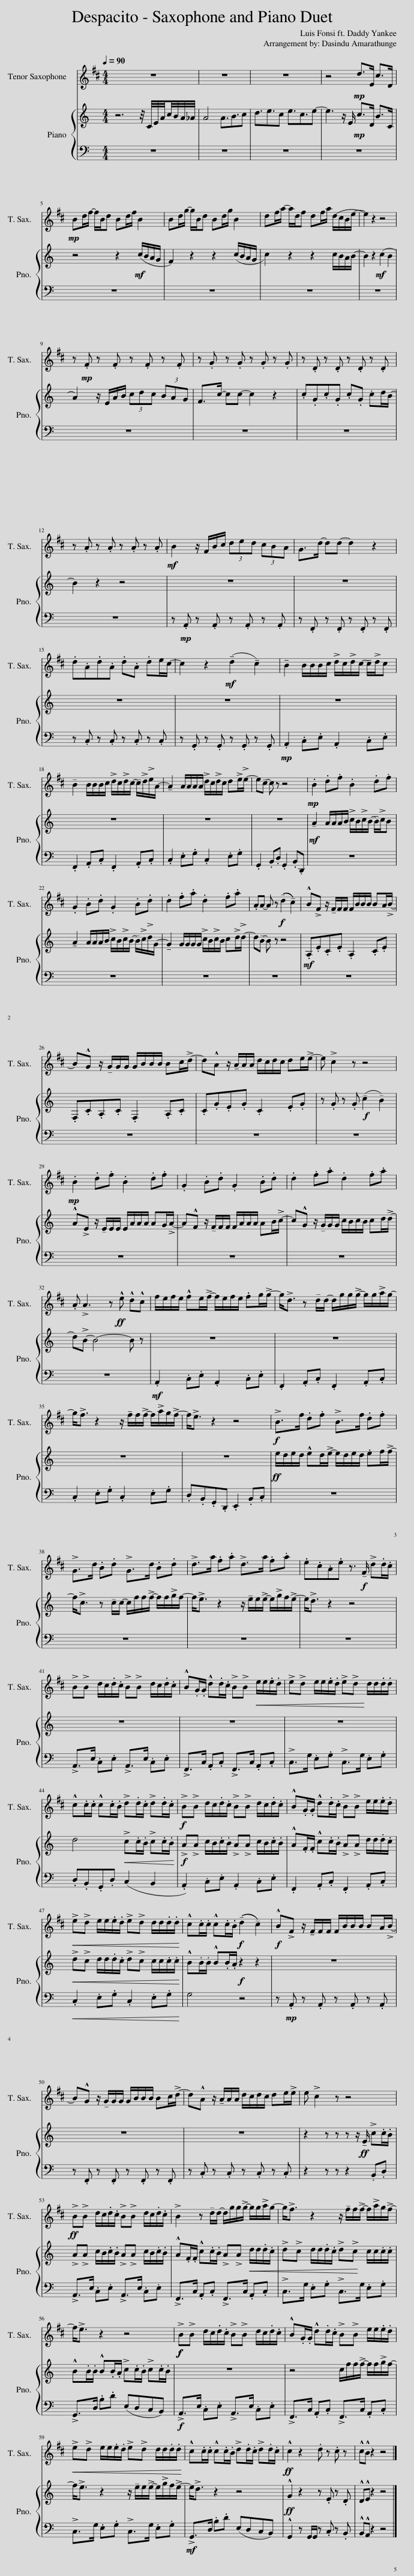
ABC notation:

X:1
%%score 1 { 2 | 3 }
L:1/8
Q:1/4=90
M:4/4
I:linebreak $
K:C
V:1 treble transpose=-14
V:2 treble
V:3 bass
V:1
[K:D] z8 | z8 | z8 | z4!mp! d>E c>D |$!mp! Bd/f/- f/B/d Bd/f/ B2 | %5
 Bd/g/- g/B/d Bd/g/ B2 | df/a/- a/d/f df/a/ (d/c/B/e/- | e2) z2 z4 |$ z!mp! .F z .F z .F z .F | z .G z .G z .G z .G | %10
 z .D z .D z .D z .D |$ z .A z .A z .A z .A |!mf! B2 z/ F/B/c/ (3ded (3cBA | G>d- dd- d2 z2 |$ .d.A.d.A .d.A .de/c/- | %15
 c2 z2!mf! (!tenuto!d2 !tenuto!c2) | !tenuto!B2 B/B/B/c/ !>!d/c/!>!d/c/- !tenuto!c/!>!d/c |$ !tenuto!B2 B/B/B/c/ !>!d/c/!>!d/c/- !tenuto!c/!>!d/!>!e/A/- | !tenuto!A2 A/A/A/A/ !>!d/c/!>!d/c/ d!>!e/!>!e/- | e!tenuto!c- c z z4 | %20
!mp! .B2 .d.f .B2 .d.f |$ .G2 .B.d .G2 .B.d | .d2 .f.a .d2 .f.a | .AA- A z!f! (((!tenuto!d2 !tenuto!c2))) | !^!B!>!F z/ !tenuto!F/F/F/ F/B/B/B/ BA/!>!B/- |$ %25
 B!^!G z/ !tenuto!G/G/G/ G/B/B/B/ Bc/!>!d/- | d!^!A z/ !tenuto!A/A/A/ d/c/d/c/ de/!>!e/- | e !>!c2 z z4 |$!mp! .B2 .d.f .B2 .d.f | .G2 .B.d .G2 .B.d | %30
 .d2 .f.a .d2 .f.a |$ .A !>!A3 z!ff! !^!e !^!d!^!c | f/e/f/e/ !^!fe/!>!f/- f/e/f/e/ .fg/!>!g/- | g<!>!d z !tenuto!d/d/- d/g/g/!>!g/- g/g/!>!a/g/- |$ g<!>!f z2 z/ !tenuto!f/f/!>!f/- f/!>!a/g/!>!f/- | %35
 f<!>!e z2 z4 |!f! !>!B>f .d.f !>!B>f .d.f |$ !>!G>d .B.d !>!G>d .B.d | !>!d>a .f.a !>!d>a .f.a | .e.c.A.e z3/2!f! !tenuto!F/ !>!d.d/.c/ |$ %40
 !>!B!>!B d/c/.d/.c/ !>!B!>!B d/c/.d/.c/ | !^!B.G/.G/ !^!d.d/.c/ !>!B!>!B!<(! e/e/.e/.d/!<)! | !>!e!>!d e/e/.e/.d/ !>!e!>!d d/d/.d/.d/ |$ !^!c.c/.c/ !^!c.c/.B/ !>!d.d/.c/ !>!d.d/.c/ |!f! !>!B!>!B d/c/.d/.c/ !>!B!>!B d/c/.d/.c/ | %45
 !^!B.G/.G/ !^!d.d/.c/ !>!B!>!B e/e/.e/.d/ |$!<(! !>!e!>!d e/e/.e/.d/ !>!e!>!d d/d/.d/.d/!<)! | !^!c.c/.c/ !^!c.c/.B/!f! (((!tenuto!d2 !tenuto!c2))) |!f! !^!B!>!F z/ !tenuto!F/F/F/ F/B/B/B/ BA/!>!B/- |$ B!^!G z/ !tenuto!G/G/G/ G/B/B/B/ Bc/!>!d/- | %50
 d!^!A z/ !tenuto!A/A/A/ d/c/d/c/ de/!>!e/ | e !>!c2 z z4 |$!ff! !>!B!>!B d/c/.d/.c/ !>!B!>!B d/c/.d/.c/ | !>!B2 z !tenuto!d/d/- d/g/g/!>!g/- g/g/!>!a/g/- | g<!>!f z2 z/ !tenuto!f/f/!>!f/- f/!>!a/g/!>!f/- |$ %55
 f<!>!e z2 z4 |!f!!f! !>!B!>!B d/c/.d/.c/ !>!B!>!B d/c/.d/.c/ | !^!B.G/.G/ !^!d.d/.c/ !>!B!>!B e/e/.e/.d/ |$!<(! !>!e!>!d e/e/.e/.d/ !>!e!>!d d/d/.d/.d/!<)! | !^!c.c/.c/ !^!c.c/.B/ !>!d.d/.c/ !>!d.d/.c/ | %60
!ff! !^!c2 z2 .d z .c z | !^!c!^!B z2 z4 |] %62
V:2
 z6 z/4 C/4E/4A/4c/4B/4A/4_A/4 | A4 A3/2B3/2c | d3/2e3/2c e3/2c3/2e- | e3 z/ E/!mp! c>D B>C |$ z4 z2!mf! (c/B/A/G/ | %5
 F2) z2 z2 (c/B/A/G/ | c2) z2 z2 c/B/A/B/- | B2 z2!mf! (c2 B2 |$ A2) z/ E/A/B/ (3cdc (3BAG | F>c- cc- c2 z2 | %10
 .c.G.c.G .c.G .cd/B/- |$ B2 z2 z4 | z8 | z8 |$ z8 | %15
 z8 | z8 |$ z8 | z8 | z8 | %20
!mf! !tenuto!A2 A/A/A/B/ !>!c/B/!>!c/B/- !tenuto!B/!>!c/B |$ !tenuto!A2 A/A/A/B/ !>!c/B/!>!c/B/- !tenuto!B/!>!c/!>!d/G/- | !tenuto!G2 G/G/G/G/ !>!c/B/!>!c/B/ c!>!d/!>!d/- | d!tenuto!B- B z z4 |!mf! .A,.E.C.E .A,2 .C.E |$ %25
 .F,.C.A,.C .F,2 .A,.C | .C.G.E.G .C2 .E.G | z .G z .G!f! (!tenuto!c2 !tenuto!B2) |$ !^!A!>!E z/ !tenuto!E/E/E/ E/A/A/A/ AG/!>!A/- | A!^!F z/ !tenuto!F/F/F/ F/A/A/A/ AB/!>!c/- | %30
 c!^!G z/ !tenuto!G/G/G/ c/B/c/B/ cd/!>!d/- |$ d!>!B- B4- B z | z8 | z8 |$ z8 | %35
 z8 |!ff! e/d/e/d/ !^!ed/!>!e/- e/d/e/d/ .ef/!>!f/- |$ f<!>!c z !tenuto!c/c/- c/f/f/!>!f/- f/f/!>!g/f/- | f<!>!e z2 z/ !tenuto!e/e/!>!e/- e/!>!g/f/!>!e/- | e<!>!d z2 z4 |$ %40
 z8 | z8 | z8 |$ d4!<(! !>!c.c/.B/ !>!c.c/.B/!<)! |!f! !>!A!>!A c/B/.c/.B/ !>!A!>!A c/B/.c/.B/ | %45
 !^!A.F/.F/ !^!c.c/.B/ !>!A!>!A d/d/.d/.c/ |$!<(! !>!d!>!c d/d/.d/.c/ !>!d!>!c c/c/.c/.c/!<)! | !^!B.B/.B/ !^!B.B/.A/!f! z2 z2 | z8 |$ z8 | %50
 z8 | z2 z z z z/!ff! !tenuto!E/ !>!c.c/.B/ |$ !>!A!>!A c/B/.c/.B/ !>!A!>!A c/B/.c/.B/ | !^!A.F/.F/ !^!c.c/.B/ !>!A!>!A!<(! d/d/.d/.c/!<)! | !>!d!>!c d/d/.d/.c/ !>!d!>!c c/c/.c/.c/ |$ %55
 !^!B.B/.B/ !^!B.B/.A/ !>!c.c/.B/ !>!c.c/.B/ | z8 | z4 c/f/f/!>!f/- f/f/!>!g/f/- |$ f<!>!e z2 z/ !tenuto!e/e/!>!e/- e/!>!g/f/!>!e/- | e<!>!d z2 z4 | %60
!ff! !^!G2 z2 z .E z .D | !^!D!^!E z2 z4 |] %62
V:3
 z8 | z8 | z8 | z8 |$ z8 | %5
 z8 | z8 | z8 |$ z8 | z8 | %10
 z8 |$ z8 | z!mp! .A,, z .A,, z .A,, z .A,, | z .F,, z .F,, z .F,, z .F,, |$ z .C, z .C, z .C, z .C, | %15
 z .G,, z .G,, z .G,, z .G,, |!mp! .A,,2 .C,.E, .A,,2 .C,.E, |$ .F,,2 .A,,.C, .F,,2 .A,,.C, | .C,2 .E,.G, .C,2 .E,.G, | .G,,2 .B,,.D, .G,,2 .B,,.D,, | %20
 z8 |$ z8 | z8 | z8 | z8 |$ %25
 z8 | z8 | z8 |$ z8 | z8 | %30
 z8 |$ z8 |!mf! .A,,2 .C,.E, .A,,2 .C,.E, | .F,,2 .A,,.C, .F,,2 .A,,.C, |$ .C,2 .E,.G, .C,2 .E,.G, | %35
 .D,.B,,.G,,.D,, .E,,2 .B,,.C, | z8 |$ z8 | z8 | z8 |$ %40
 !>!A,,>E, .C,.E, !>!A,,>E, .C,.E, | !>!F,,>C, .A,,.C, !>!F,,>C, .A,,.C, | !>!C,>G, .E,.G, !>!C,>G, .E,.G, |$ .D,.B,,.G,,.D, (C,2 B,,2 | .A,,2) .C,.E, .A,,2 .C,.E, | %45
 .F,,2 .A,,.C, .F,,2 .A,,.C, |$!<(! .C,2 .E,.G, .C,2 .E,.G,!<)! | G,4 z4 | z!mp! .A,, z .A,, z .A,, z .A,, |$ z .F,, z .F,, z .F,, z .F,, | %50
 z .C, z .C, z .C, z .C, | z2 z z z2 .B,,.D, |$ !>!A,,>E, .C,.E, !>!A,,>E, .C,.E, | !>!F,,>C, .A,,.C, !>!F,,>C, .A,,.C, | !>!C,>G, .E,.G, !>!C,>G, .E,.G, |$ %55
 !>!G,,>D, .B,.D (E,D,C,B,,) |!f! !>!A,,>E, .C,.E, !>!A,,>E, .C,.E, | !>!F,,>C, .A,,.C, !>!F,,>C, .A,,.C, |$ !>!C,>G, .E,.G, !>!C,>G, .E,.G, |!mf! !>!G,,>D, .B,.D (E,D,C,B,,) | %60
 !^!G,,2 z G,,/G,,/ z .C, z .B,, | !^!B,,!^!A,, z2 z4 |] %62
